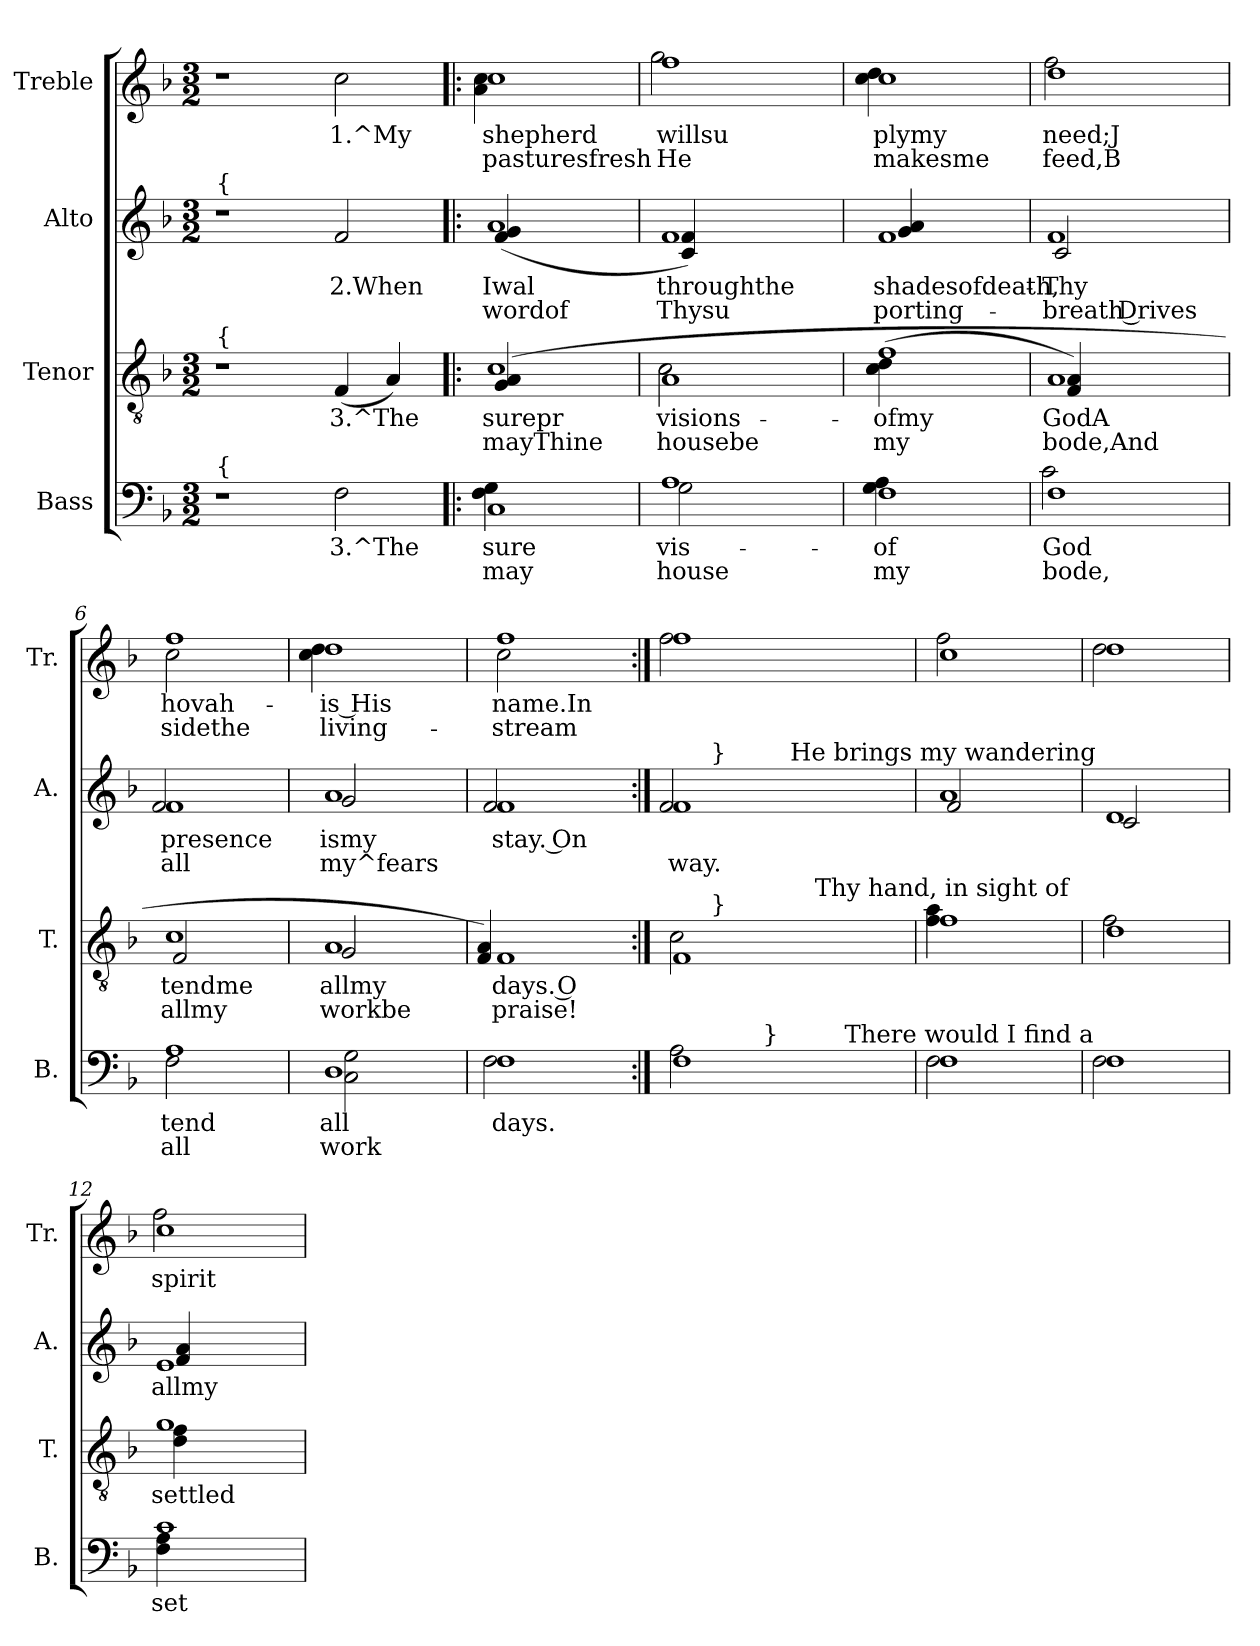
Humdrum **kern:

**kern	**text	**text	**kern	**text	**text	**kern	**text	**text	**kern	**text	**text
*part4	*part4	*part4	*part3	*part3	*part3	*part2	*part2	*part2	*part1	*part1	*part1
*staff4	*staff4	*staff4	*staff3	*staff3	*staff3	*staff2	*staff2	*staff2	*staff1	*staff1	*staff1
*I"Bass	*	*	*I"Tenor	*	*	*I"Alto	*	*	*I"Treble	*	*
*I'B.	*	*	*I'T.	*	*	*I'A.	*	*	*I'Tr.	*	*
!!LO:PB:g=z
*stria5	*	*	*stria5	*	*	*stria5	*	*	*stria5	*	*
*clefF4	*	*	*clefGv2	*	*	*clefG2	*	*	*clefG2	*	*
*k[b-]	*	*	*k[b-]	*	*	*k[b-]	*	*	*k[b-]	*	*
*F:	*	*	*F:	*	*	*F:	*	*	*F:	*	*
*M3/2	*	*	*M3/2	*	*	*M3/2	*	*	*M3/2	*	*
=1	=1	=1	=1	=1	=1	=1	=1	=1	=1	=1	=1
!	!	!	!	!	!	!LO:TX:a:t={	!	!	!	!	!
!	!	!	!LO:TX:a:t={	!	!	!	!	!	!	!	!
!LO:TX:a:t={	!	!	!	!	!	!	!	!	!	!	!
1r	.	.	1r	.	.	1r	.	.	1r	.	.
!	!LO:LY:a:rj	!	!	!LO:LY:b:rj	!	!	!LO:LY:b:cj	!	!	!LO:LY:b:rj	!
2F\	3.^The	.	(<4F/	3.^The	.	2f/	2.When	.	2cc\	1.^My	.
!	!	!	!	!LO:LY:b:rj	!	!	!	!	!	!	!
.	.	.	4A/)	.	.	.	.	.	.	.	.
=2!|:	=2!|:	=2!|:	=2!|:	=2!|:	=2!|:	=2!|:	=2!|:	=2!|:	=2!|:	=2!|:	=2!|:
*^	*	*	*	*	*	*	*	*	*	*	*
!	!	!LO:LY:a:rj	!LO:LY:b:rj	!	!LO:LY:b:rj	!LO:LY:b:rj	!	!LO:LY:b:cj	!LO:LY:b:cj	!	!LO:LY:b:rj	!LO:LY:b:rj
*	*	*	*	*^	*	*	*^	*	*	*^	*	*
1C	(>4F\ 4G\	sure	may	1c	(<4A/ 4G/	surepr	mayThine	1a	(<4f/ 4g/	Iwal	wordof	(>1cc	4a\ 4cc\)	shepherd	pasturesfresh
.	2.ryy	.	.	.	2.ryy	.	.	.	2.ryy	.	.	.	2.ryy	.	.
=3	=3	=3	=3	=3	=3	=3	=3	=3	=3	=3	=3	=3	=3	=3	=3
!	!	!LO:LY:a:rj	!LO:LY:b:rj	!	!	!LO:LY:b:rj	!LO:LY:b:rj	!	!	!LO:LY:b:cj	!LO:LY:b:cj	!	!	!LO:LY:b:rj	!LO:LY:b:rj
1A	2G\	vis-	-house	1A	2c\	visions-	-housebe	(<1f	4c/ 4f/)	throughthe	Thysu	1ff	2gg\	willsu	He
.	.	.	.	.	.	.	.	.	2.ryy	.	.	.	.	.	.
.	2ryy	.	.	.	2ryy	.	.	.	.	.	.	.	2ryy	.	.
=4	=4	=4	=4	=4	=4	=4	=4	=4	=4	=4	=4	=4	=4	=4	=4
!	!	!LO:LY:a:rj	!LO:LY:b:rj	!	!	!LO:LY:b:rj	!LO:LY:b:rj	!	!	!LO:LY:b:cj	!LO:LY:b:cj	!	!	!LO:LY:b:rj	!LO:LY:b:rj
1F	(>4G\ 4A\	of	my	1f	(>4d\ 4c\	ofmy	my	1f	(<4a/ 4g/	shadesofdeath,-	-porting-	(>1cc	4dd\ 4cc\)	plymy	makesme
.	2.ryy	.	.	.	2.ryy	.	.	.	2.ryy	.	.	.	2.ryy	.	.
=5	=5	=5	=5	=5	=5	=5	=5	=5	=5	=5	=5	=5	=5	=5	=5
!	!	!LO:LY:a:rj	!LO:LY:b:rj	!	!	!LO:LY:b:rj	!LO:LY:b:rj	!	!	!LO:LY:b:cj	!LO:LY:b:cj	!	!	!LO:LY:b:rj	!LO:LY:b:rj
1F	2c\	God	bode,	(<1A	4F/ 4A/)	GodA	bode,And	1f	2c/	-Thy	breath Drives	1dd	2ff\	need;J	feed,B
.	.	.	.	.	2.ryy	.	.	.	.	.	.	.	.	.	.
.	2ryy	.	.	.	.	.	.	.	2ryy	.	.	.	2ryy	.	.
=6	=6	=6	=6	=6	=6	=6	=6	=6	=6	=6	=6	=6	=6	=6	=6
!	!	!LO:LY:a:rj	!LO:LY:b:rj	!	!	!LO:LY:b:rj	!LO:LY:b:rj	!	!	!LO:LY:b:cj	!LO:LY:b:cj	!	!	!LO:LY:b:rj	!LO:LY:b:rj
1A	2F\	tend	all	1c	2F/	tendme	allmy	1f	2f/	presence	all	1ff	2cc\	hovah-	-sidethe
.	2ryy	.	.	.	2ryy	.	.	.	2ryy	.	.	.	2ryy	.	.
=7	=7	=7	=7	=7	=7	=7	=7	=7	=7	=7	=7	=7	=7	=7	=7
!	!	!LO:LY:a:rj	!LO:LY:b:rj	!	!	!LO:LY:b:rj	!LO:LY:b:rj	!	!	!LO:LY:b:cj	!LO:LY:b:cj	!	!	!LO:LY:b:rj	!LO:LY:b:rj
1D	2G\ 2C\	all	work	1A	2G/	allmy	workbe	1a	2g/	ismy	my^fears	(>1dd	4cc\ 4dd\)	is His	living-
.	.	.	.	.	.	.	.	.	.	.	.	.	2.ryy	.	.
.	2ryy	.	.	.	2ryy	.	.	.	2ryy	.	.	.	.	.	.
=8	=8	=8	=8	=8	=8	=8	=8	=8	=8	=8	=8	=8	=8	=8	=8
!	!	!LO:LY:a:rj	!	!	!	!LO:LY:b:rj	!LO:LY:b:rj	!	!	!LO:LY:b:cj	!	!	!	!LO:LY:b:rj	!LO:LY:b:rj
1F	2F\	days.	.	(<1F	4F/ 4A/)	days. O	praise!	1f	2f/	stay. On	.	1ff	2cc\	-name.In	stream
.	.	.	.	.	2.ryy	.	.	.	.	.	.	.	.	.	.
.	2ryy	.	.	.	.	.	.	.	2ryy	.	.	.	2ryy	.	.
*	*	*	*	*v	*v	*	*	*	*	*	*	*	*	*	*
=9:|!	=9:|!	=9:|!	=9:|!	=9:|!	=9:|!	=9:|!	=9:|!	=9:|!	=9:|!	=9:|!	=9:|!	=9:|!	=9:|!	=9:|!
!	!	!LO:LY:a:rj	!	!	!LO:LY:b:rj	!	!	!	!LO:LY:b:cj	!LO:LY:b:cj	!	!	!LO:LY:b:rj	!LO:LY:b:rj
*^	*	*	*	*^	*	*	*^	*	*	*	*	*	*	*
*	*	*^	*	*	*	*^	*	*	*	*	*^	*	*	*	*	*	*
*	*	*	*	*	*	*	*	*^	*	*	*	*	*	*	*	*	*	*	*	*
1F	2A\	4ryy	2ryy	.	.	1F	2c\	8..ryy	2ryy	.	.	1f	2f/	8..ryy	2ryy	.	way.	1ff	2ff>\	.	.
!	!	!	!	!	!	!	!	!	!	!	!	!	!	!LO:TX:a:t=}	!	!	!	!	!	!	!
!	!	!	!	!	!	!	!	!LO:TX:a:t=}	!	!	!	!	!	!	!	!	!	!	!	!	!
.	.	.	.	.	.	.	.	2ryy	.	.	.	.	.	2ryy	.	.	.	.	.	.	.
.	.	8ryy	.	.	.	.	.	.	.	.	.	.	.	.	.	.	.	.	.	.	.
.	.	32.ryy	.	.	.	.	.	.	.	.	.	.	.	.	.	.	.	.	.	.	.
!	!	!LO:TX:a:t=}	!	!	!	!	!	!	!	!	!	!	!	!	!	!	!	!	!	!	!
.	.	2ryy	.	.	.	.	.	.	.	.	.	.	.	.	.	.	.	.	.	.	.
.	2ryy	.	8...ryy	.	.	.	2ryy	.	8ryy	.	.	.	2ryy	.	64ryy	.	.	.	2ryy	.	.
!	!	!	!	!	!	!	!	!	!	!	!	!	!	!	!LO:TX:a:t=He brings my wandering	!	!	!	!	!	!
.	.	.	.	.	.	.	.	.	.	.	.	.	.	.	4ryy	.	.	.	.	.	.
!	!	!	!	!	!	!	!	!	!LO:TX:a:t=Thy hand, in sight of	!	!	!	!	!	!	!	!	!	!	!	!
.	.	.	.	.	.	.	.	.	4.ryy	.	.	.	.	.	.	.	.	.	.	.	.
.	.	.	.	.	.	.	.	4ryy	.	.	.	.	.	4ryy	.	.	.	.	.	.	.
!	!	!	!LO:TX:a:t=There would I find a	!	!	!	!	!	!	!	!	!	!	!	!	!	!	!	!	!	!
.	.	.	4ryy	.	.	.	.	.	.	.	.	.	.	.	.	.	.	.	.	.	.
.	.	.	.	.	.	.	.	.	.	.	.	.	.	.	8...ryy	.	.	.	.	.	.
.	.	16ryy	.	.	.	.	.	.	.	.	.	.	.	.	.	.	.	.	.	.	.
.	.	.	.	.	.	.	.	32ryy	.	.	.	.	.	32ryy	.	.	.	.	.	.	.
.	.	64ryy	64ryy	.	.	.	.	.	.	.	.	.	.	.	.	.	.	.	.	.	.
=10	=10	=10	=10	=10	=10	=10	=10	=10	=10	=10	=10	=10	=10	=10	=10	=10	=10	=10	=10	=10	=10
!	!	!	!	!LO:LY:a:rj	!	!	!	!	!	!LO:LY:b:rj	!	!	!	!	!	!LO:LY:b:cj	!	!	!	!LO:LY:b:rj	!
*	*v	*v	*v	*	*	*	*	*	*	*	*	*	*v	*v	*v	*	*	*	*	*	*
*	*	*	*	*	*v	*v	*v	*	*	*	*	*	*	*	*	*	*
1F	2F\	.	.	(>1f	4a\ 4f\)	.	.	1a	2f/	.	.	1cc>	2ff\	.	.
.	.	.	.	.	2.ryy	.	.	.	.	.	.	.	.	.	.
.	2ryy	.	.	.	.	.	.	.	2ryy	.	.	.	2ryy	.	.
=11	=11	=11	=11	=11	=11	=11	=11	=11	=11	=11	=11	=11	=11	=11	=11
!	!	!LO:LY:a:rj	!	!	!	!LO:LY:b:rj	!	!	!	!LO:LY:b:cj	!	!	!	!LO:LY:b:rj	!
1F	2F\	.	.	1d	2f\	.	.	1d	2c/	.	.	1dd	2dd\	.	.
.	2ryy	.	.	.	2ryy	.	.	.	2ryy	.	.	.	2ryy	.	.
!!LO:LB:g=z	!!
=12	=12	=12	=12	=12	=12	=12	=12	=12	=12	=12	=12	=12	=12	=12	=12
!	!	!LO:LY:a:rj	!	!	!	!LO:LY:b:rj	!	!	!	!LO:LY:b:cj	!	!	!	!LO:LY:b:rj	!
1c	(>4F\ 4A\	set-	.	1g	(>4f\ 4d\	settled-	.	1e	(<4f/ 4a/	allmy	.	1cc	2ff\	spirit	.
.	2.ryy	.	.	.	2.ryy	.	.	.	2.ryy	.	.	.	.	.	.
.	.	.	.	.	.	.	.	.	.	.	.	.	2ryy	.	.
*v	*v	*	*	*	*	*	*	*v	*v	*	*	*v	*v	*	*
*	*	*	*v	*v	*	*	*	*	*	*	*	*
=	=	=	=	=	=	=	=	=	=	=	=
*-	*-	*-	*-	*-	*-	*-	*-	*-	*-	*-	*-
